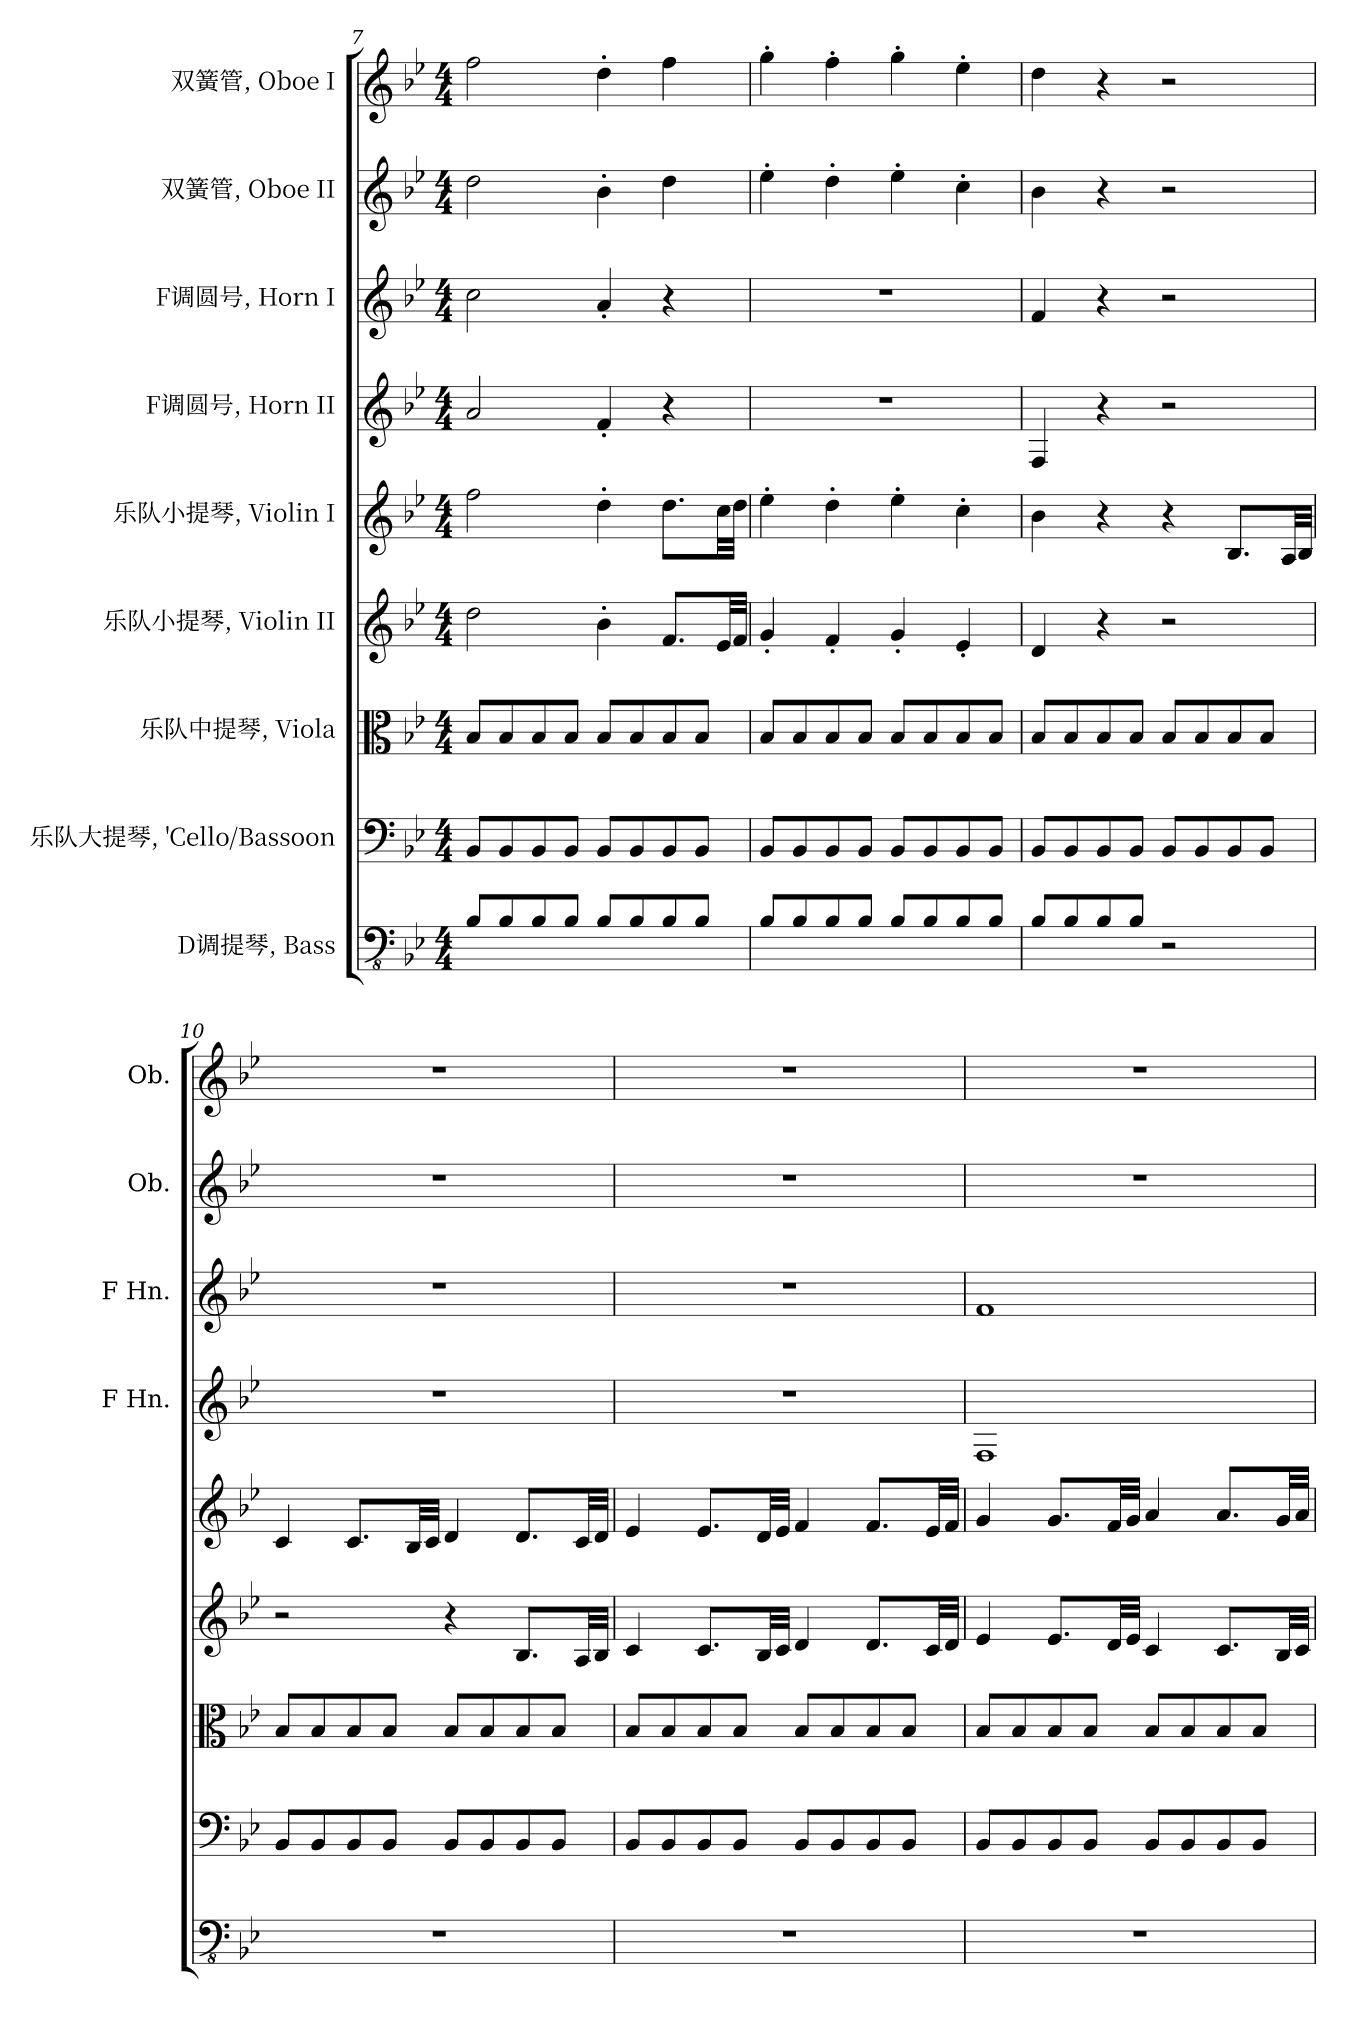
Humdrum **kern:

**kern	**kern	**kern	**kern	**kern	**kern	**kern	**kern	**kern
*part9	*part8	*part7	*part6	*part5	*part4	*part3	*part2	*part1
*staff9	*staff8	*staff7	*staff6	*staff5	*staff4	*staff3	*staff2	*staff1
*I"D调提琴, Bass	*I"乐队大提琴, 'Cello/Bassoon	*I"乐队中提琴, Viola	*I"乐队小提琴, Violin II	*I"乐队小提琴, Violin I	*I"F调圆号, Horn II	*I"F调圆号, Horn I	*I"双簧管, Oboe II	*I"双簧管, Oboe I
*	*	*	*	*	*I'F Hn.	*I'F Hn.	*I'Ob.	*I'Ob.
!!LO:PB:g=z
*clefFv4	*clefF4	*clefC3	*clefG2	*clefG2	*clefG2	*clefG2	*clefG2	*clefG2
*ITrd7c12	*	*	*	*	*ITrd4c7	*ITrd4c7	*	*
*k[b-e-]	*k[b-e-]	*k[b-e-]	*k[b-e-]	*k[b-e-]	*k[b-e-a-]	*k[b-e-a-]	*k[b-e-]	*k[b-e-]
*M4/4	*M4/4	*M4/4	*M4/4	*M4/4	*M4/4	*M4/4	*M4/4	*M4/4
=7	=7	=7	=7	=7	=7	=7	=7	=7
8BBB-/L	8BB-/L	8B-/L	2dd\	2ff\	2d/	2f\	2dd\	2ff\
8BBB-/	8BB-/	8B-/	.	.	.	.	.	.
8BBB-/	8BB-/	8B-/	.	.	.	.	.	.
8BBB-/J	8BB-/J	8B-/J	.	.	.	.	.	.
8BBB-/L	8BB-/L	8B-/L	4b-'\	4dd'\	4B-'/	4d'/	4b-'\	4dd'\
8BBB-/	8BB-/	8B-/	.	.	.	.	.	.
8BBB-/	8BB-/	8B-/	8.f/L	8.dd\L	4r	4r	4dd\	4ff\
8BBB-/J	8BB-/J	8B-/J	.	.	.	.	.	.
.	.	.	32e-/LL	32cc\LL	.	.	.	.
.	.	.	32f/JJJ	32dd\JJJ	.	.	.	.
=8	=8	=8	=8	=8	=8	=8	=8	=8
8BBB-/L	8BB-/L	8B-/L	4g'/	4ee-'\	1r	1r	4ee-'\	4gg'\
8BBB-/	8BB-/	8B-/	.	.	.	.	.	.
8BBB-/	8BB-/	8B-/	4f'/	4dd'\	.	.	4dd'\	4ff'\
8BBB-/J	8BB-/J	8B-/J	.	.	.	.	.	.
8BBB-/L	8BB-/L	8B-/L	4g'/	4ee-'\	.	.	4ee-'\	4gg'\
8BBB-/	8BB-/	8B-/	.	.	.	.	.	.
8BBB-/	8BB-/	8B-/	4e-'/	4cc'\	.	.	4cc'\	4ee-'\
8BBB-/J	8BB-/J	8B-/J	.	.	.	.	.	.
=9	=9	=9	=9	=9	=9	=9	=9	=9
8BBB-/L	8BB-/L	8B-/L	4d/	4b-\	4BB-/	4B-/	4b-\	4dd\
8BBB-/	8BB-/	8B-/	.	.	.	.	.	.
8BBB-/	8BB-/	8B-/	4r	4r	4r	4r	4r	4r
8BBB-/J	8BB-/J	8B-/J	.	.	.	.	.	.
2r	8BB-/L	8B-/L	2r	4r	2r	2r	2r	2r
.	8BB-/	8B-/	.	.	.	.	.	.
.	8BB-/	8B-/	.	8.B-/L	.	.	.	.
.	8BB-/J	8B-/J	.	.	.	.	.	.
.	.	.	.	32A/LL	.	.	.	.
.	.	.	.	32B-/JJJ	.	.	.	.
=10	=10	=10	=10	=10	=10	=10	=10	=10
1r	8BB-/L	8B-/L	2r	4c/	1r	1r	1r	1r
.	8BB-/	8B-/	.	.	.	.	.	.
.	8BB-/	8B-/	.	8.c/L	.	.	.	.
.	8BB-/J	8B-/J	.	.	.	.	.	.
.	.	.	.	32B-/LL	.	.	.	.
.	.	.	.	32c/JJJ	.	.	.	.
.	8BB-/L	8B-/L	4r	4d/	.	.	.	.
.	8BB-/	8B-/	.	.	.	.	.	.
.	8BB-/	8B-/	8.B-/L	8.d/L	.	.	.	.
.	8BB-/J	8B-/J	.	.	.	.	.	.
.	.	.	32A/LL	32c/LL	.	.	.	.
.	.	.	32B-/JJJ	32d/JJJ	.	.	.	.
!!LO:PB:g=z
=11	=11	=11	=11	=11	=11	=11	=11	=11
1r	8BB-/L	8B-/L	4c/	4e-/	1r	1r	1r	1r
.	8BB-/	8B-/	.	.	.	.	.	.
.	8BB-/	8B-/	8.c/L	8.e-/L	.	.	.	.
.	8BB-/J	8B-/J	.	.	.	.	.	.
.	.	.	32B-/LL	32d/LL	.	.	.	.
.	.	.	32c/JJJ	32e-/JJJ	.	.	.	.
.	8BB-/L	8B-/L	4d/	4f/	.	.	.	.
.	8BB-/	8B-/	.	.	.	.	.	.
.	8BB-/	8B-/	8.d/L	8.f/L	.	.	.	.
.	8BB-/J	8B-/J	.	.	.	.	.	.
.	.	.	32c/LL	32e-/LL	.	.	.	.
.	.	.	32d/JJJ	32f/JJJ	.	.	.	.
=12	=12	=12	=12	=12	=12	=12	=12	=12
1r	8BB-/L	8B-/L	4e-/	4g/	1BB-	1B-	1r	1r
.	8BB-/	8B-/	.	.	.	.	.	.
.	8BB-/	8B-/	8.e-/L	8.g/L	.	.	.	.
.	8BB-/J	8B-/J	.	.	.	.	.	.
.	.	.	32d/LL	32f/LL	.	.	.	.
.	.	.	32e-/JJJ	32g/JJJ	.	.	.	.
.	8BB-/L	8B-/L	4c/	4a/	.	.	.	.
.	8BB-/	8B-/	.	.	.	.	.	.
.	8BB-/	8B-/	8.c/L	8.a/L	.	.	.	.
.	8BB-/J	8B-/J	.	.	.	.	.	.
.	.	.	32B-/LL	32g/LL	.	.	.	.
.	.	.	32c/JJJ	32a/JJJ	.	.	.	.
=	=	=	=	=	=	=	=	=
*-	*-	*-	*-	*-	*-	*-	*-	*-
